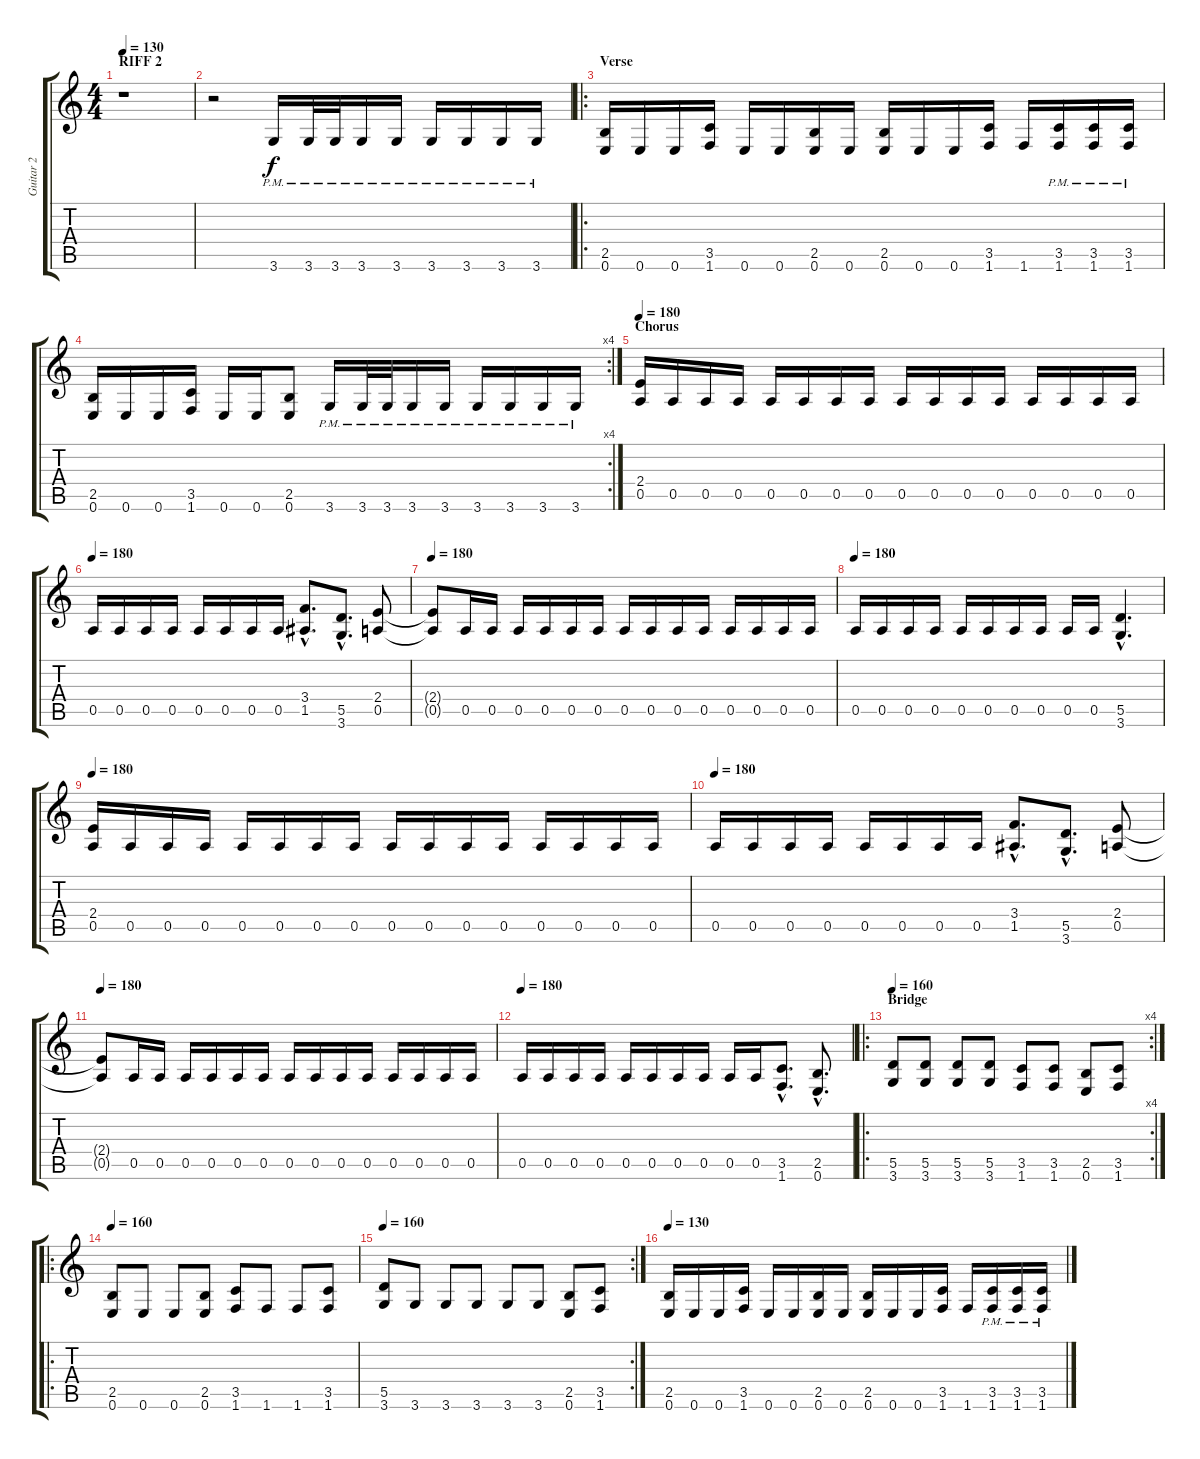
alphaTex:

\track ("Guitar 2" "Guitar 2") {instrument distortionguitar}
\staff {score tabs}
\tuning (E4 B3 G3 D3 A2 E2) {hide}
\ts (4 4)
\section ("" "RIFF 2")
\tempo 130
\clef g2
\ks c
r.1{dy f} |
r.2 3.6{pm}.16 3.6{pm}.32 3.6{pm}.32 3.6{pm}.16 3.6{pm}.16 3.6{pm}.16 3.6{pm}.16 3.6{pm}.16 3.6{pm}.16 |
\ro
\section ("" "Verse")
(2.5 0.6).16 0.6.16 0.6.16 (3.5 1.6).16 0.6.16 0.6.16 (2.5 0.6).16 0.6.16 (2.5 0.6).16 0.6.16 0.6.16 (3.5 1.6).16 1.6.16 (3.5{pm} 1.6{pm}).16 (3.5{pm} 1.6{pm}).16 (3.5{pm} 1.6{pm}).16 |
\rc 4
(2.5 0.6).16 0.6.16 0.6.16 (3.5 1.6).16 0.6.16 0.6.16 (2.5 0.6).8 3.6{pm}.16 3.6{pm}.32 3.6{pm}.32 3.6{pm}.16 3.6{pm}.16 3.6{pm}.16 3.6{pm}.16 3.6{pm}.16 3.6{pm}.16 |
\section ("" "Chorus")
\tempo 180
(2.4 0.5).16 0.5.16 0.5.16 0.5.16 0.5.16 0.5.16 0.5.16 0.5.16 0.5.16 0.5.16 0.5.16 0.5.16 0.5.16 0.5.16 0.5.16 0.5.16 |
\tempo 180
0.5.16 0.5.16 0.5.16 0.5.16 0.5.16 0.5.16 0.5.16 0.5.16 (3.4{hac} 1.5{hac}).8{d} (5.5{hac} 3.6{hac}).8{d} (2.4 0.5).8 |
\tempo 180
(2.4{t} 0.5{t}).8 0.5.16 0.5.16 0.5.16 0.5.16 0.5.16 0.5.16 0.5.16 0.5.16 0.5.16 0.5.16 0.5.16 0.5.16 0.5.16 0.5.16 |
\tempo 180
0.5.16 0.5.16 0.5.16 0.5.16 0.5.16 0.5.16 0.5.16 0.5.16 0.5.16 0.5.16 (5.5{hac} 3.6{hac}).4{d} |
\tempo 180
(2.4 0.5).16 0.5.16 0.5.16 0.5.16 0.5.16 0.5.16 0.5.16 0.5.16 0.5.16 0.5.16 0.5.16 0.5.16 0.5.16 0.5.16 0.5.16 0.5.16 |
\tempo 180
0.5.16 0.5.16 0.5.16 0.5.16 0.5.16 0.5.16 0.5.16 0.5.16 (3.4{hac} 1.5{hac}).8{d} (5.5{hac} 3.6{hac}).8{d} (2.4 0.5).8 |
\tempo 180
(2.4{t} 0.5{t}).8 0.5.16 0.5.16 0.5.16 0.5.16 0.5.16 0.5.16 0.5.16 0.5.16 0.5.16 0.5.16 0.5.16 0.5.16 0.5.16 0.5.16 |
\tempo 180
0.5.16 0.5.16 0.5.16 0.5.16 0.5.16 0.5.16 0.5.16 0.5.16 0.5.16 0.5.16 (3.5{hac} 1.6{hac}).8{d} (2.5{hac} 0.6{hac}).8{d} |
\ro
\rc 4
\section ("" "Bridge")
\tempo 180
\tempo 160
(5.5 3.6).8 (5.5 3.6).8 (5.5 3.6).8 (5.5 3.6).8 (3.5 1.6).8 (3.5 1.6).8 (2.5 0.6).8 (3.5 1.6).8 |
\ro
\tempo 180
\tempo 160
(2.5 0.6).8 0.6.8 0.6.8 (2.5 0.6).8 (3.5 1.6).8 1.6.8 1.6.8 (3.5 1.6).8 |
\rc 2
\tempo 180
\tempo 160
(5.5 3.6).8 3.6.8 3.6.8 3.6.8 3.6.8 3.6.8 (2.5 0.6).8 (3.5 1.6).8 |
\tempo 130
(2.5 0.6).16 0.6.16 0.6.16 (3.5 1.6).16 0.6.16 0.6.16 (2.5 0.6).16 0.6.16 (2.5 0.6).16 0.6.16 0.6.16 (3.5 1.6).16 1.6.16 (3.5{pm} 1.6{pm}).16 (3.5{pm} 1.6{pm}).16 (3.5{pm} 1.6{pm}).16
